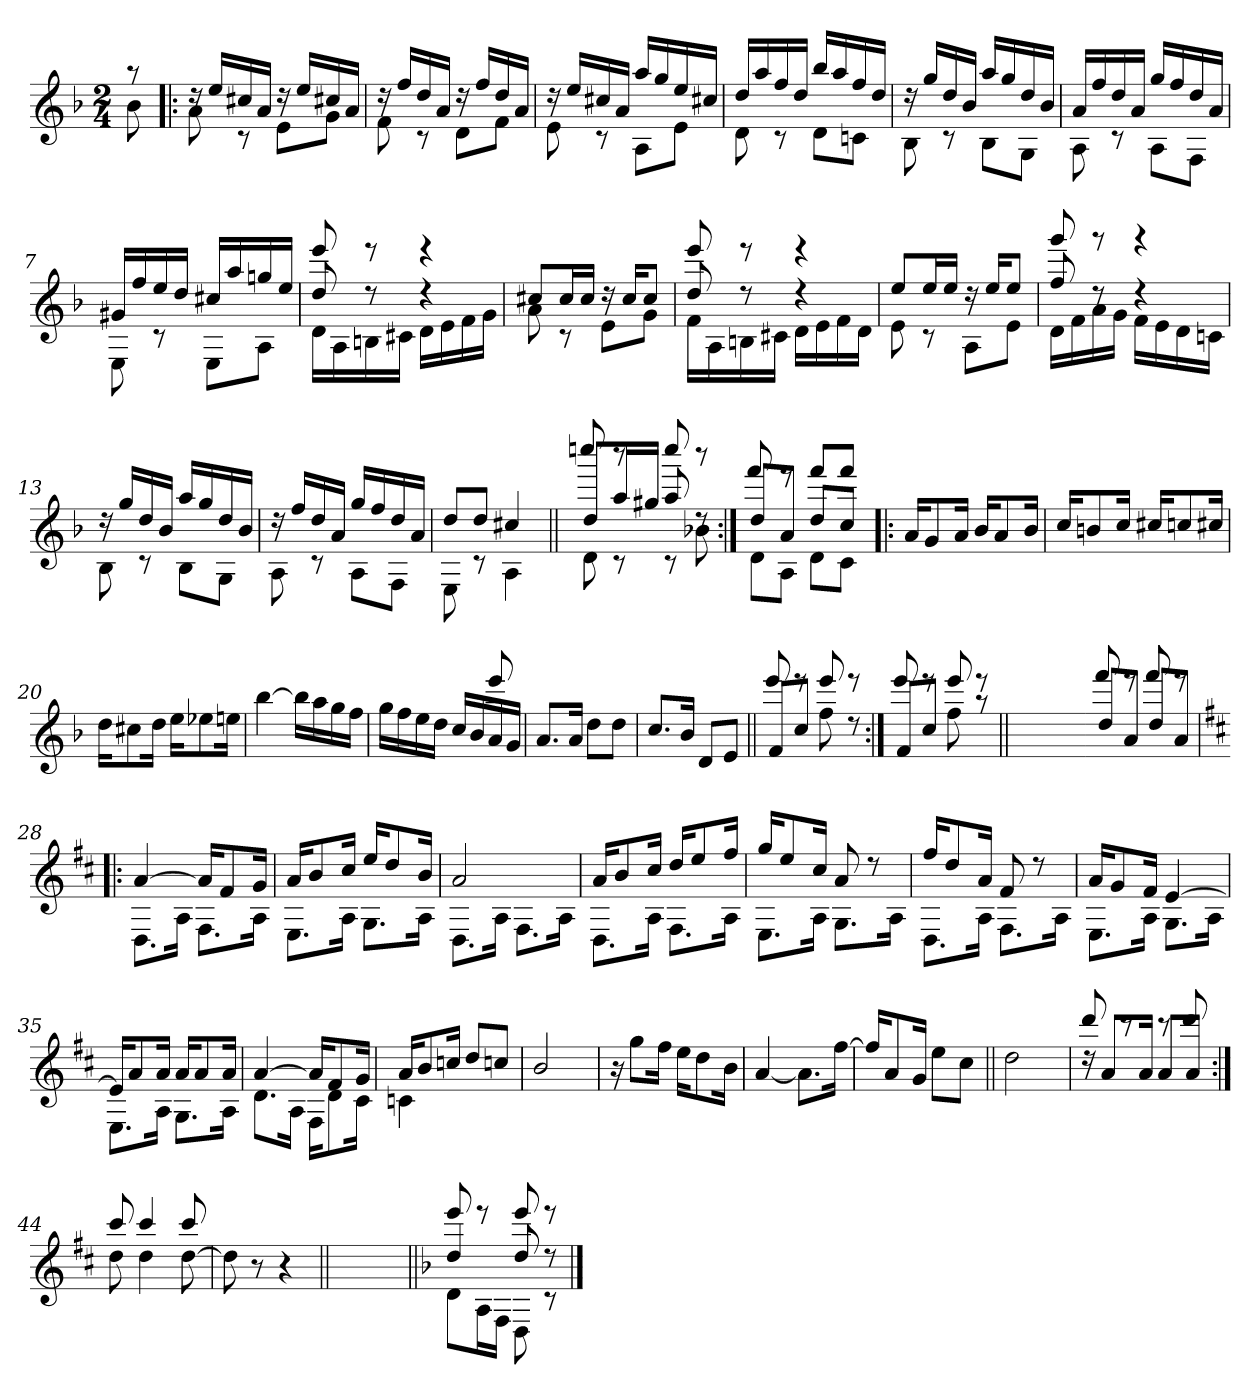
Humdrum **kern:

**kern
*part1
*staff1
*clefG2
*k[b-]
*F:
*M2/4
=
*^
8rgg	8b-\
=1!|:	=1!|:
16rdd	8a\
16ee/LL	.
16cc#X/	8rc
16a/JJ	.
16rdd	8e\L
16ee/LL	.
16cc#X/	8g\J
16a/JJ	.
=2	=2
16rdd	8f\
16ff/LL	.
16dd/	8rc
16a/JJ	.
16rdd	8d\L
16ff/LL	.
16dd/	8f\J
16a/JJ	.
=3	=3
16rdd	8e\
16ee/LL	.
16cc#X/	8rc
16a/JJ	.
16aa/LL	8A\L
16gg/	.
16ee/	8e\J
16cc#X/JJ	.
=4	=4
16dd/LL	8d\
16aa/	.
16ff/	8rc
16dd/JJ	.
16bb-/LL	8d\L
16aa/	.
16ff/	8cn\J
16dd/JJ	.
!!LO:LB:g=z	!!
=5	=5
16rdd	8B-\
16gg/LL	.
16dd/	8rc
16b-/JJ	.
16aa/LL	8B-\L
16gg/	.
16dd/	8G\J
16b-/JJ	.
=6	=6
16a/LL	8A\
16ff/	.
16dd/	8rc
16a/JJ	.
16gg/LL	8A\L
16ff/	.
16dd/	8F\J
16a/JJ	.
=7	=7
16g#X/LL	8E\
16ff/	.
16ee/	8rc
16dd/JJ	.
16cc#X/LL	8E\L
16aa/	.
16ggn/	8A\J
16ee/JJ	.
!!LO:LB:g=z	!!
=8	=8
*	*^
8dd/	16d\LL	8eee!/
.	16A\	.
8rdd	16Bn\	8rddd
.	16c#X\JJ	.
4rdd	16d\LL	4rddd
.	16e\	.
.	16f\	.
.	16g\JJ	.
*	*v	*v
=9	=9
8cc#X/L	8a\
16cc#/L	8rc
16cc#/JJ	.
16rdd	8e\L
16cc#/KL	.
8cc#/J	8g\J
=10	=10
*	*^
8dd/	16f\LL	8eee!/
.	16A\	.
8rdd	16Bn\	8rddd
.	16c#X\JJ	.
4rdd	16d\LL	4rddd
.	16e\	.
.	16f\	.
.	16d\JJ	.
*	*v	*v
=11	=11
8ee/L	8e\
16ee/L	8rc
16ee/JJ	.
16rdd	8A\L
16ee/KL	.
8ee/J	8e\J
!!LO:LB:g=z	!!
=12	=12
*	*^
8ff/	16d\LL	8ggg!/
.	16f\	.
8rdd	16a\	8rfff
.	16g\JJ	.
4rdd	16f\LL	4rfff
.	16e\	.
.	16d\	.
.	16cn\JJ	.
*	*v	*v
=13	=13
16rdd	8B-\
16gg/LL	.
16dd/	8rc
16b-/JJ	.
16aa/LL	8B-\L
16gg/	.
16dd/	8G\J
16b-/JJ	.
=14	=14
16rdd	8A\
16ff/LL	.
16dd/	8rc
16a/JJ	.
16gg/LL	8A\L
16ff/	.
16dd/	8F\J
16a/JJ	.
=15	=15
8dd/L	8E\
8dd/J	8rc
4cc#X/	4A\
!!LO:LB:g=z	!!
=16||	=16||
*	*^
8dd/L	8d\	8ccccn!/
16aa/L	8rc	8rbbb
16gg#X/JJ	.	.
8aa/	8rc	8cccc!/
8rdd	8b-X\	8rbbb
=17:|!	=17:|!	=17:|!
8dd/L	8d\L	8fff!/
8a/J	8A\J	8reee
8dd/L	8d\L	8fff!/L
8cc/J	8c\J	8fff!/J
*v	*v	*v
=18!|:
16a/KL
8g/
16a/Jk
16b-/KL
8a/
16b-/Jk
=19
16cc/KL
8bn/
16cc/Jk
16cc#X/KL
8ccn/
16cc#X/Jk
!!LO:LB:g=z
=20
16dd\KL
8cc#X\
16dd\Jk
16ee\KL
8ee-X\
16een\Jk
=21
[4bb-\
16bb-\LL]
16aa\
16gg\
16ff\JJ
=22
*^
16gg\LL	4ryy
16ff\	.
16ee\	.
16dd\JJ	.
16cc/LL	8ryy
16b-/	.
16a/	8eee!/
16g/JJ	.
*v	*v
=23
8.a/L
16a/Jk
8dd\L
8dd\J
!!LO:LB:g=z
=24
8.cc/L
16b-/Jk
8d/L
8e/J
=25||
*^
8f/L	8eee!/
8cc/J	8rddd
8ff\	8eee!/
8r	8rddd
=26:|!	=26:|!
8f/L	8eee!/
8cc/J	8rddd
8ff\	8eee!/
8r	8rddd
*v	*v
=26X261||
2ryy
!!LO:LB:g=z
=27-
*^
8dd/L	8fff!/
8a/J	8reee
8dd/L	8fff!/
8a/J	8reee
=28!|:	=28!|:
*k[f#c#]	*
*D:	*
[>4a/	8.D\L
.	16A\Jk
16a/KL]	8.F#\L
8f#/	.
16g/Jk	16A\Jk
=29	=29
16a/KL	8.E\L
8b/	.
16cc#/Jk	16A\Jk
16ee/KL	8.G\L
8dd/	.
16b/Jk	16A\Jk
=30	=30
2a/	8.D\L
.	16A\Jk
.	8.F#\L
.	16A\Jk
!!LO:PB:g=z	!!
=31	=31
16a/KL	8.D\L
8b/	.
16cc#/Jk	16A\Jk
16dd/KL	8.F#\L
8ee/	.
16ff#/Jk	16A\Jk
=32	=32
16gg/KL	8.E\L
8ee/	.
16cc#/Jk	16A\Jk
8a/	8.G\L
8rdd	.
.	16A\Jk
=33	=33
16ff#/KL	8.D\L
8dd/	.
16a/Jk	16A\Jk
8f#/	8.F#\L
8rdd	.
.	16A\Jk
=34	=34
16a/KL	8.E\L
8g/	.
16f#/Jk	16A\Jk
[>4e/	8.G\L
.	16A\Jk
!!LO:LB:g=z	!!
=35	=35
16e/KL]	8.E\L
8a/	.
16a/Jk	16A\Jk
16a/KL	8.G\L
8a/	.
16a/Jk	16A\Jk
=36	=36
[>4a/	8.d\L
.	16A\Jk
16a/KL]	16F#\KL
8f#/	8d\
16g/Jk	16c#\Jk
=37	=37
16a/KL	4cn\
8b/	.
16ccn/Jk	.
8dd/L	4ryy
8ccn/J	.
*v	*v
=38
2b/
!!LO:LB:g=z
=39
16r
8gg\L
16ff#\Jk
16ee\KL
8dd\
16b\Jk
=40
[4a/
8.a\L]
[16ff#\Jk
=41
16ff#/KL]
8a/
16g/Jk
8ee\L
8cc#\J
=42||
2dd\
=43
*^
16rdd	8ddd!/
8a/L	.
.	8rccc
16a/Jk	.
8a/L	8rccc
8a/J	8ddd!/
!!LO:LB:g=z	!!
=44:|!	=44:|!
8dd\	8ccc#!/
4dd\	4ccc#!/
[>8dd\	8ccc#!/
*v	*v
=45
8dd\]
8r
4r
=46||
2ryy
=47||
*k[b-]
*F:
*^
*	*^
4dd/	8d\L	8eee!/
.	16A\L	8rddd
.	16F\JJ	.
8dd/	8D\	8eee!/
8rdd	8rc	8rddd
*v	*v	*v
==
*-
